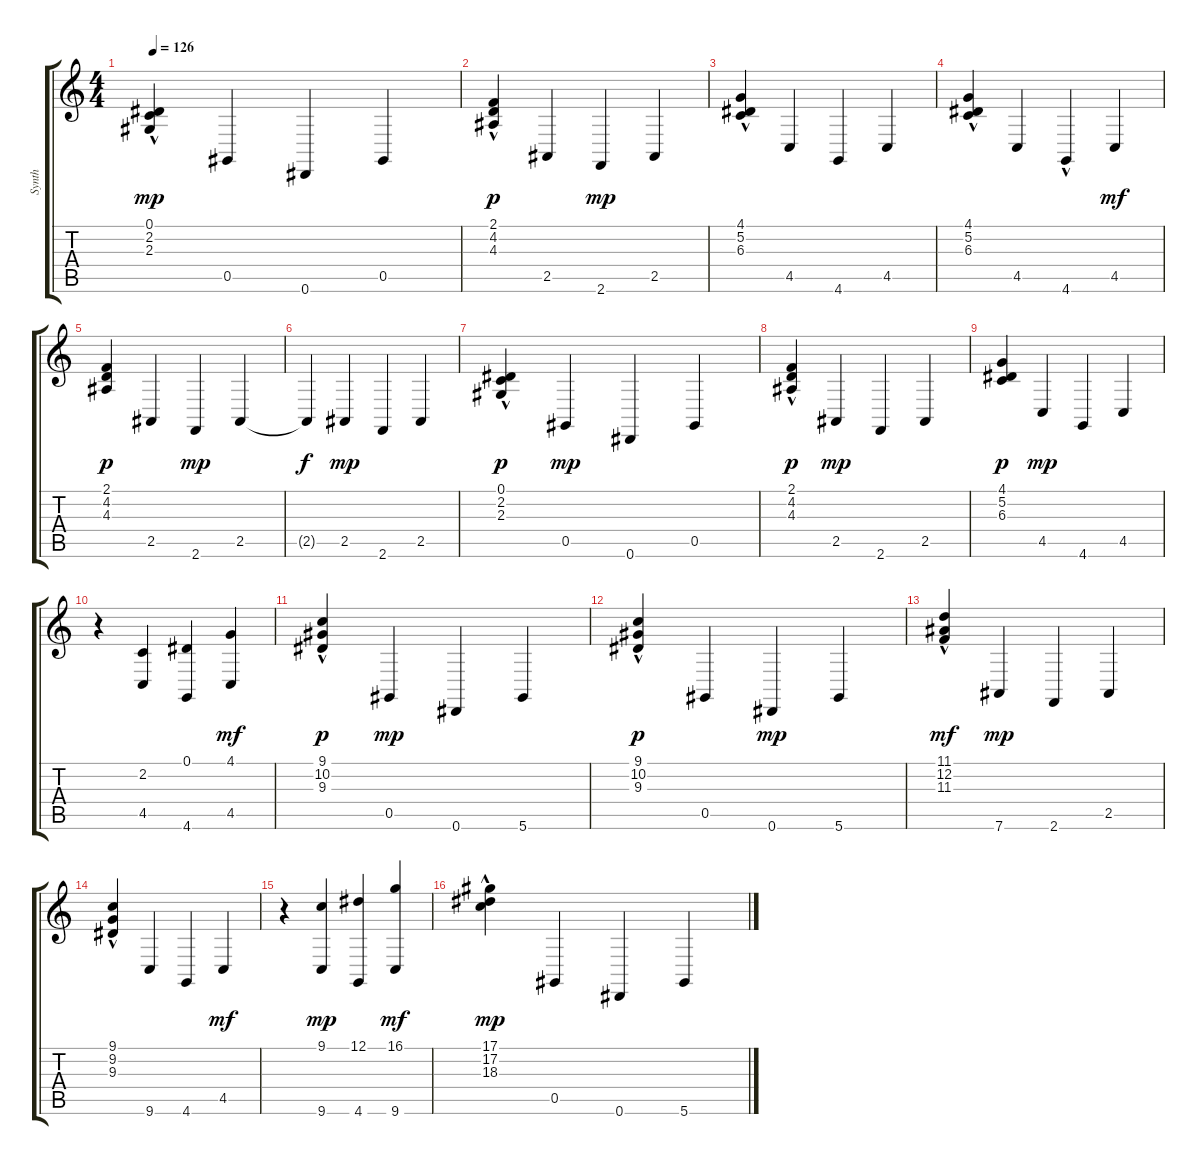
\track ("Synth" "Synth") {instrument electricgrandpiano}
\staff {score tabs}
\tuning (Eb4 Bb3 Gb3 Db3 Ab2 Eb2) {hide}
\ts (4 4)
\tempo 126
\clef g2
\ks c
(0.1{hac} 2.2{hac} 2.3{hac}).4{dy mp} 0.5.4 0.6.4 0.5.4 |
(2.1 4.2 4.3{hac}).4{dy p} 2.5.4 2.6.4{dy mp} 2.5.4 |
(4.1{hac} 5.2{hac} 6.3{hac}).4 4.5.4 4.6.4 4.5.4 |
(4.1 5.2{hac} 6.3{hac}).4 4.5.4 4.6{hac}.4 4.5.4{dy mf} |
(2.1 4.2 4.3).4{dy p} 2.5.4 2.6.4{dy mp} 2.5.4 |
2.5{t}.4{dy f} 2.5.4{dy mp} 2.6.4 2.5.4 |
(0.1{hac} 2.2{hac} 2.3{hac}).4{dy p} 0.5.4{dy mp} 0.6.4 0.5.4 |
(2.1{hac} 4.2{hac} 4.3{hac}).4{dy p} 2.5.4{dy mp} 2.6.4 2.5.4 |
(4.1 5.2 6.3).4{dy p} 4.5.4{dy mp} 4.6.4 4.5.4 |
r.4 (2.2 4.5).4 (0.1 4.6).4 (4.1 4.5).4{dy mf} |
(9.1{hac} 10.2{hac} 9.3{hac}).4{dy p} 0.5.4{dy mp} 0.6.4 5.6.4 |
(9.1{hac} 10.2{hac} 9.3{hac}).4{dy p} 0.5.4 0.6.4{dy mp} 5.6.4 |
(11.1{hac} 12.2{hac} 11.3{hac}).4{dy mf} 7.6.4{dy mp} 2.6.4 2.5.4 |
(9.1 9.2 9.3{hac}).4 9.6.4 4.6.4 4.5.4{dy mf} |
r.4 (9.1 9.6).4{dy mp} (12.1 4.6).4 (16.1 9.6).4{dy mf} |
(17.1{hac} 17.2{hac} 18.3).4{dy mp} 0.5.4 0.6.4 5.6.4
